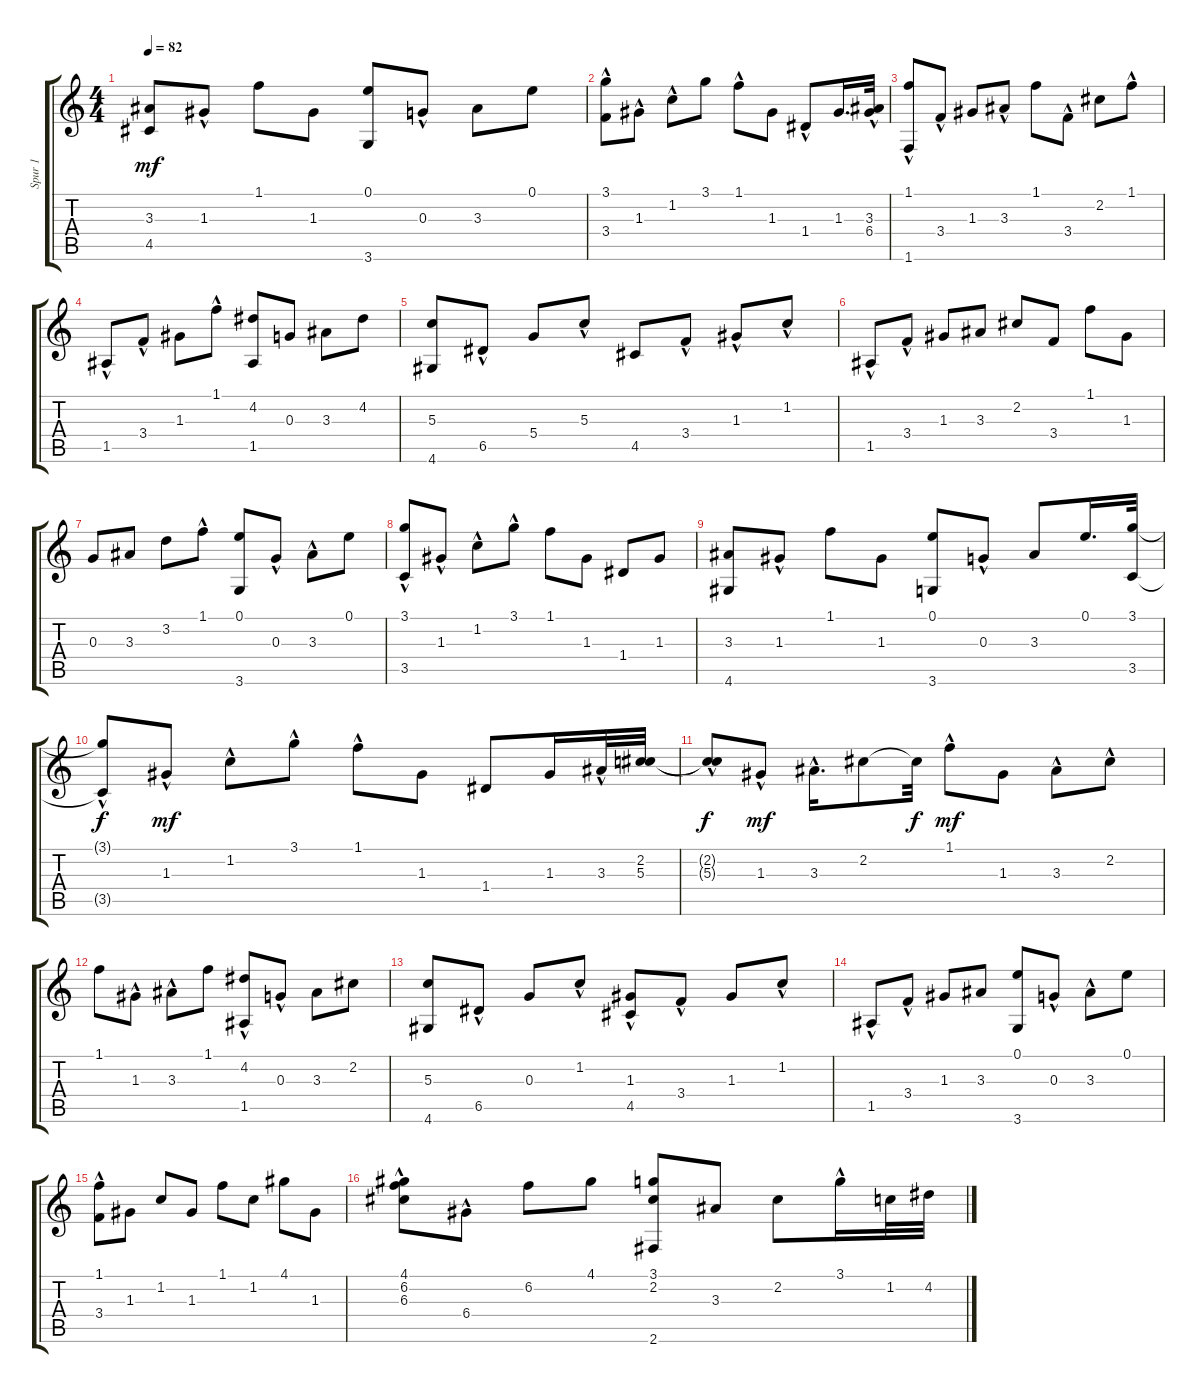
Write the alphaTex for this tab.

\track ("Spur 1" "Spur 1") {instrument acousticguitarsteel}
\staff {score tabs}
\tuning (E4 B3 G3 D3 A2 E2) {hide}
\ts (4 4)
\tempo 82
\clef g2
\ks c
(3.3 4.5).8{dy mf} 1.3{hac}.8 1.1.8 1.3.8 (0.1 3.6).8 0.3{hac}.8 3.3.8 0.1.8 |
(3.1 3.4{hac}).8 1.3{hac}.8 1.2{hac}.8 3.1.8 1.1{hac}.8 1.3.8 1.4{hac}.8 1.3.16{d} (3.3 6.4{hac}).32 |
(1.1{hac} 1.6{hac}).8 3.4{hac}.8 1.3.8 3.3{hac}.8 1.1.8 3.4{hac}.8 2.2.8 1.1{hac}.8 |
1.5{hac}.8 3.4{hac}.8 1.3.8 1.1{hac}.8 (4.2 1.5).8 0.3.8 3.3.8 4.2.8 |
(5.3 4.6).8 6.5{hac}.8 5.4.8 5.3{hac}.8 4.5.8 3.4{hac}.8 1.3{hac}.8 1.2{hac}.8 |
1.5{hac}.8 3.4{hac}.8 1.3.8 3.3.8 2.2.8 3.4.8 1.1.8 1.3.8 |
0.3.8 3.3.8 3.2.8 1.1{hac}.8 (0.1 3.6).8 0.3{hac}.8 3.3{hac}.8 0.1.8 |
(3.1 3.5{hac}).8 1.3{hac}.8 1.2{hac}.8 3.1{hac}.8 1.1.8 1.3.8 1.4.8 1.3.8 |
(3.3 4.6).8 1.3{hac}.8 1.1.8 1.3.8 (0.1 3.6).8 0.3{hac}.8 3.3.8 0.1.16{d} (3.1 3.5).32 |
(3.1{t} 3.5{hac t}).8{dy f} 1.3{hac}.8{dy mf} 1.2{hac}.8 3.1{hac}.8 1.1{hac}.8 1.3.8 1.4.8 1.3.16 3.3{hac}.32 (2.2 5.3).32 |
(2.2{t} 5.3{hac t}).8{dy f} 1.3{hac}.8{dy mf} 3.3{hac}.16{d} 2.2.8 2.2{t}.32{dy f} 1.1{hac}.8{dy mf} 1.3.8 3.3{hac}.8 2.2{hac}.8 |
1.1.8 1.3{hac}.8 3.3{hac}.8 1.1.8 (4.2 1.5{hac}).8 0.3{hac}.8 3.3.8 2.2.8 |
(5.3 4.6).8 6.5{hac}.8 0.3.8 1.2{hac}.8 (1.3{hac} 4.5).8 3.4{hac}.8 1.3.8 1.2{hac}.8 |
1.5{hac}.8 3.4{hac}.8 1.3.8 3.3.8 (0.1 3.6).8 0.3{hac}.8 3.3{hac}.8 0.1.8 |
(1.1 3.4{hac}).8 1.3.8 1.2.8 1.3.8 1.1.8 1.2.8 4.1.8 1.3.8 |
(4.1 6.2{hac} 6.3{hac}).8 6.4{hac}.8 6.2.8 4.1.8 (3.1 2.2 2.6).8 3.3.8 2.2.8 3.1{hac}.16 1.2.32 4.2.32
